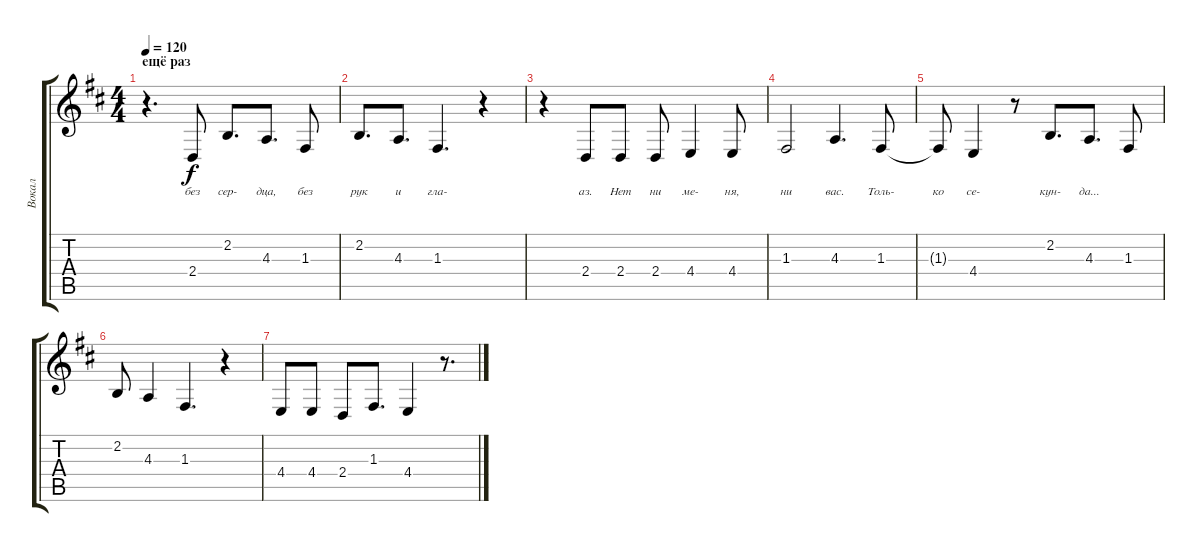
\track ("Вокал" "Вокал") {instrument violin}
\staff {score tabs}
\tuning (D4 A3 F3 C3 G2 C2) {hide}
\ts (4 4)
\section ("" "ещё раз")
\tempo 120
\clef g2
\ks d
r.4{d dy f} 2.4.8{lyrics (0 "без") lyrics (1 "") lyrics (2 "") lyrics (3 "") lyrics (4 "")} 2.2.8{d lyrics (0 "сер-") lyrics (1 "") lyrics (2 "") lyrics (3 "") lyrics (4 "")} 4.3.8{d lyrics (0 "дца,") lyrics (1 "") lyrics (2 "") lyrics (3 "") lyrics (4 "")} 1.3.8{lyrics (0 "без") lyrics (1 "") lyrics (2 "") lyrics (3 "") lyrics (4 "")} |
2.2.8{d lyrics (0 "рук") lyrics (1 "") lyrics (2 "") lyrics (3 "") lyrics (4 "")} 4.3.8{d lyrics (0 "и") lyrics (1 "") lyrics (2 "") lyrics (3 "") lyrics (4 "")} 1.3.4{d lyrics (0 "гла-") lyrics (1 "") lyrics (2 "") lyrics (3 "") lyrics (4 "")} r.4 |
r.4 2.4.8{lyrics (0 "аз.") lyrics (1 "") lyrics (2 "") lyrics (3 "") lyrics (4 "")} 2.4.8{lyrics (0 "Нет") lyrics (1 "") lyrics (2 "") lyrics (3 "") lyrics (4 "")} 2.4.8{lyrics (0 "ни") lyrics (1 "") lyrics (2 "") lyrics (3 "") lyrics (4 "")} 4.4.4{lyrics (0 "ме-") lyrics (1 "") lyrics (2 "") lyrics (3 "") lyrics (4 "")} 4.4.8{lyrics (0 "ня,") lyrics (1 "") lyrics (2 "") lyrics (3 "") lyrics (4 "")} |
1.3.2{lyrics (0 "ни") lyrics (1 "") lyrics (2 "") lyrics (3 "") lyrics (4 "")} 4.3.4{d lyrics (0 "вас.") lyrics (1 "") lyrics (2 "") lyrics (3 "") lyrics (4 "")} 1.3.8{lyrics (0 "Толь-") lyrics (1 "") lyrics (2 "") lyrics (3 "") lyrics (4 "")} |
1.3{t}.8{lyrics (0 "ко") lyrics (1 "") lyrics (2 "") lyrics (3 "") lyrics (4 "")} 4.4.4{lyrics (0 "се-") lyrics (1 "") lyrics (2 "") lyrics (3 "") lyrics (4 "")} r.8 2.2.8{d lyrics (0 "кун-") lyrics (1 "") lyrics (2 "") lyrics (3 "") lyrics (4 "")} 4.3.8{d lyrics (0 "да...") lyrics (1 "") lyrics (2 "") lyrics (3 "") lyrics (4 "")} 1.3.8 |
2.2.8 4.3.4 1.3.4{d} r.4 |
4.4.8 4.4.8 2.4.8 1.3.8{d} 4.4.4 r.8{d}
